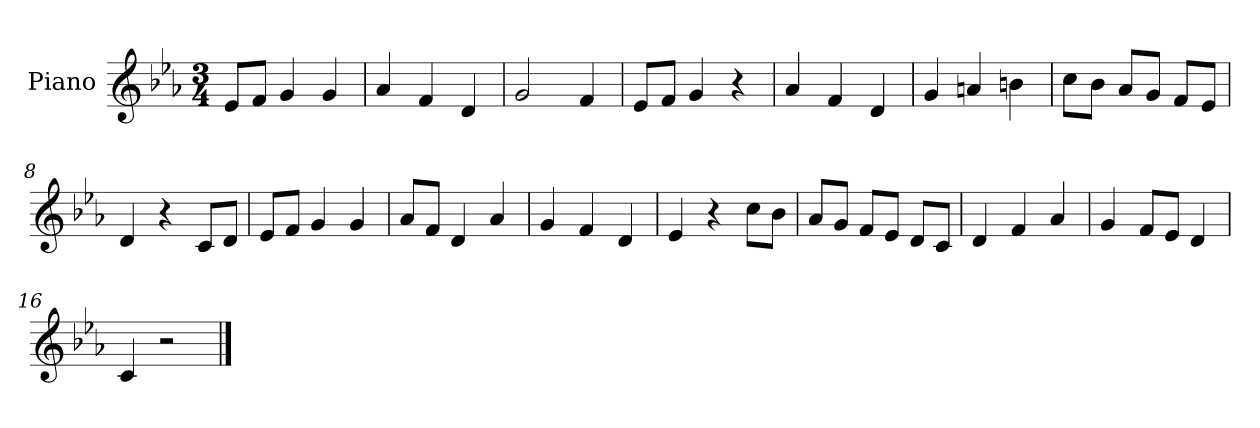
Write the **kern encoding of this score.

**kern
*part1
*staff1
*I"Piano
*I'Pno
*clefG2
*k[b-e-a-]
*M3/4
=1
8e-/L
8f/J
4g/
4g/
=2
4a-/
4f/
4d/
=3
2g/
4f/
=4
8e-/L
8f/J
4g/
4r
=5
4a-/
4f/
4d/
=6
4g/
4an/
4bn\
=7
8cc\L
8b-\J
8a-/L
8g/J
8f/L
8e-/J
=8
4d/
4r
8c/L
8d/J
=9
8e-/L
8f/J
4g/
4g/
=10
8a-/L
8f/J
4d/
4a-/
=11
4g/
4f/
4d/
=12
4e-/
4r
8cc\L
8b-\J
=13
8a-/L
8g/J
8f/L
8e-/J
8d/L
8c/J
=14
4d/
4f/
4a-/
=15
4g/
8f/L
8e-/J
4d/
=16
4c/
2r
==
*-
